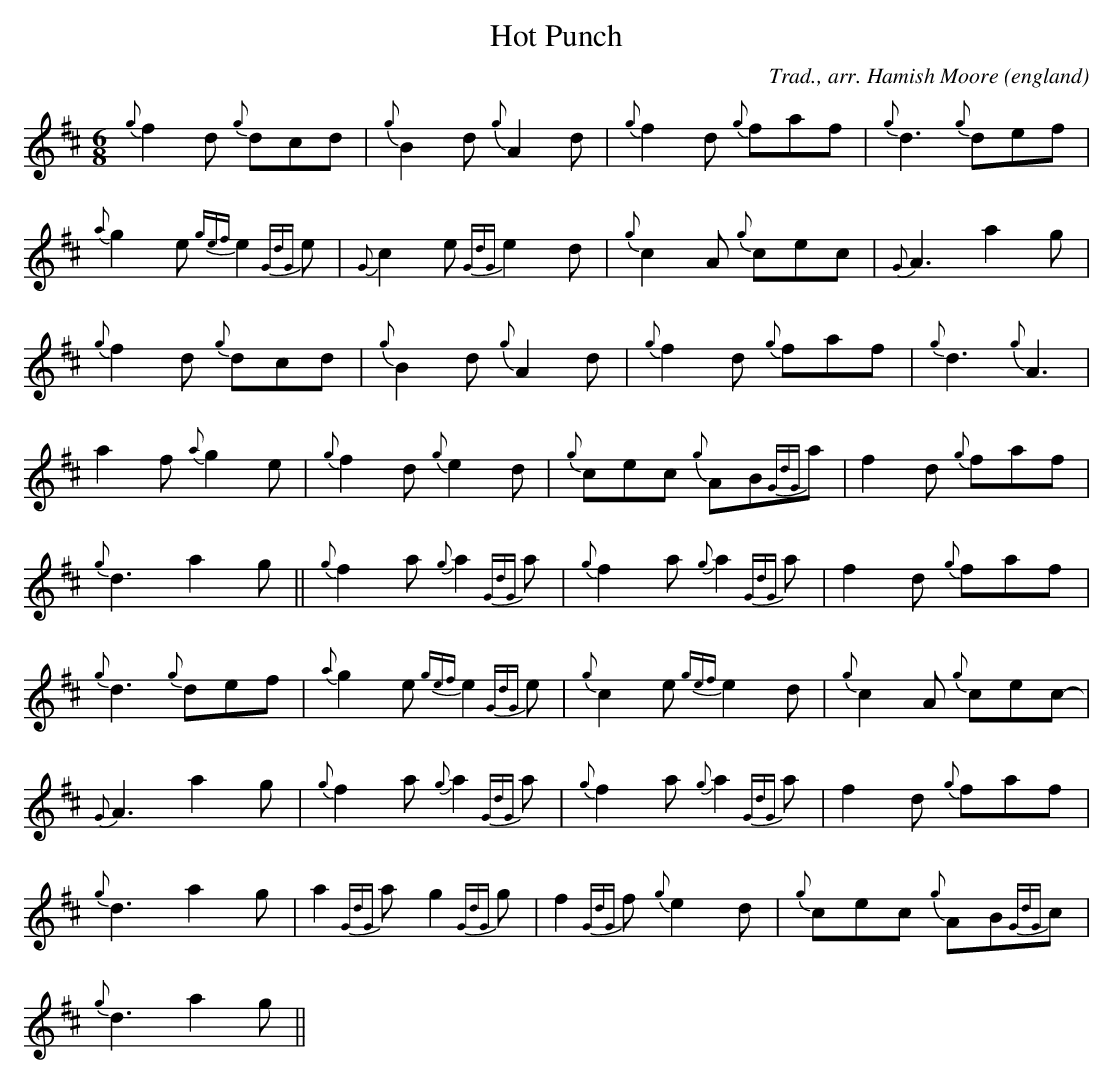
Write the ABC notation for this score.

X:1
T:Hot Punch
O:england
C:Trad., arr. Hamish Moore
M:6/8
L:1/8
K:D
{g}f2d {g}dcd|{g}B2d {g}A2d|{g}f2d {g}faf|{g}d3 {g}def|
{a}g2e {gef}e2{GdG}e|{G}c2e {GdG}e2d|{g}c2A {g}cec|{G}A3 -a2g|
{g}f2d {g}dcd|{g}B2d {g}A2d|{g}f2d {g}faf|{g}d3 {g}A3|
a2f {a}g2e|{g}f2d {g}e2d|{g}cec {g}AB{GdG}a|f2d {g}faf|
{g}d3 a2g||{g}f2a {g}a2{GdG}a|{g}f2a {g}a2{GdG}a|f2d {g}faf|
{g}d3 {g}def|{a}g2e {gef}e2{GdG}e|{g}c2e {gef}e2d|{g}c2A {g}cec|
{G}-A3 -a2g|{g}f2a {g}a2{GdG}a|{g}f2a {g}a2{GdG}a|f2d {g}faf|
{g}d3 a2g|a2{GdG}a g2{GdG}g|f2{GdG}f {g}e2d|{g}cec {g}AB{GdG}c|
{g}d3 a2g||
